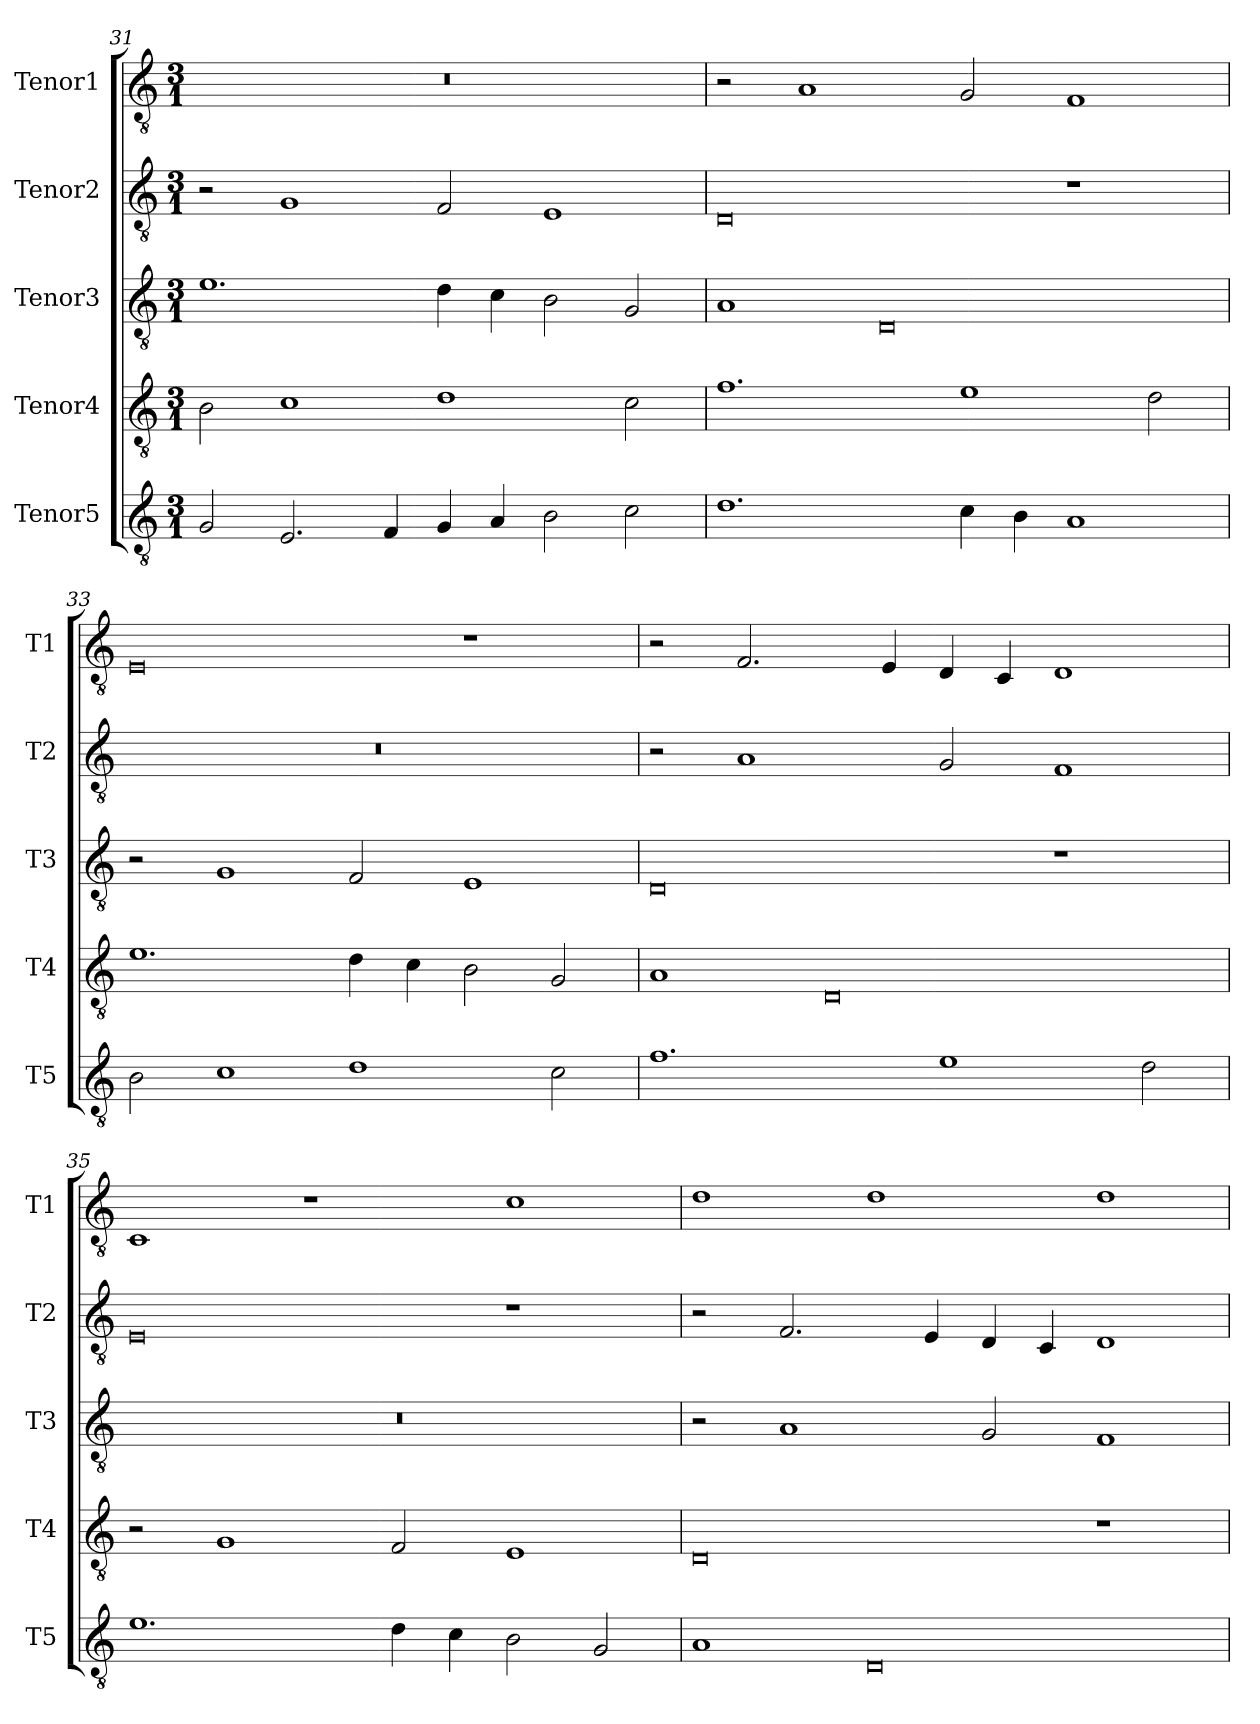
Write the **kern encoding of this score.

**kern	**kern	**kern	**kern	**kern
*part5	*part4	*part3	*part2	*part1
*staff5	*staff4	*staff3	*staff2	*staff1
*I"Tenor5	*I"Tenor4	*I"Tenor3	*I"Tenor2	*I"Tenor1
*I'T5	*I'T4	*I'T3	*I'T2	*I'T1
*clefGv2	*clefGv2	*clefGv2	*clefGv2	*clefGv2
*k[]	*k[]	*k[]	*k[]	*k[]
*M3/1	*M3/1	*M3/1	*M3/1	*M3/1
=31	=31	=31	=31	=31
2G/	2B\	1.e	2r	0.r
2.E/	1c	.	1G	.
4F/	.	.	.	.
4G/	1d	4d\	2F/	.
4A/	.	4c\	.	.
2B\	.	2B\	1E	.
2c\	2c\	2G/	.	.
=32	=32	=32	=32	=32
1.d	1.f	1A	0D	2r
.	.	.	.	1A
.	.	0D	.	.
4c\	1e	.	.	2G/
4B\	.	.	.	.
1A	.	.	1r	1F
.	2d\	.	.	.
=33	=33	=33	=33	=33
2B\	1.e	2r	0.r	0E
1c	.	1G	.	.
1d	4d\	2F/	.	.
.	4c\	.	.	.
.	2B\	1E	.	1r
2c\	2G/	.	.	.
=34	=34	=34	=34	=34
1.f	1A	0D	2r	2r
.	.	.	1A	2.F/
.	0D	.	.	.
.	.	.	.	4E/
1e	.	.	2G/	4D/
.	.	.	.	4C/
.	.	1r	1F	1D
2d\	.	.	.	.
=35	=35	=35	=35	=35
1.e	2r	0.r	0E	1C
.	1G	.	.	.
.	.	.	.	1r
4d\	2F/	.	.	.
4c\	.	.	.	.
2B\	1E	.	1r	1c
2G/	.	.	.	.
=36	=36	=36	=36	=36
1A	0D	2r	2r	1d
.	.	1A	2.F/	.
0D	.	.	.	1d
.	.	.	4E/	.
.	.	2G/	4D/	.
.	.	.	4C/	.
.	1r	1F	1D	1d
=	=	=	=	=
*-	*-	*-	*-	*-
